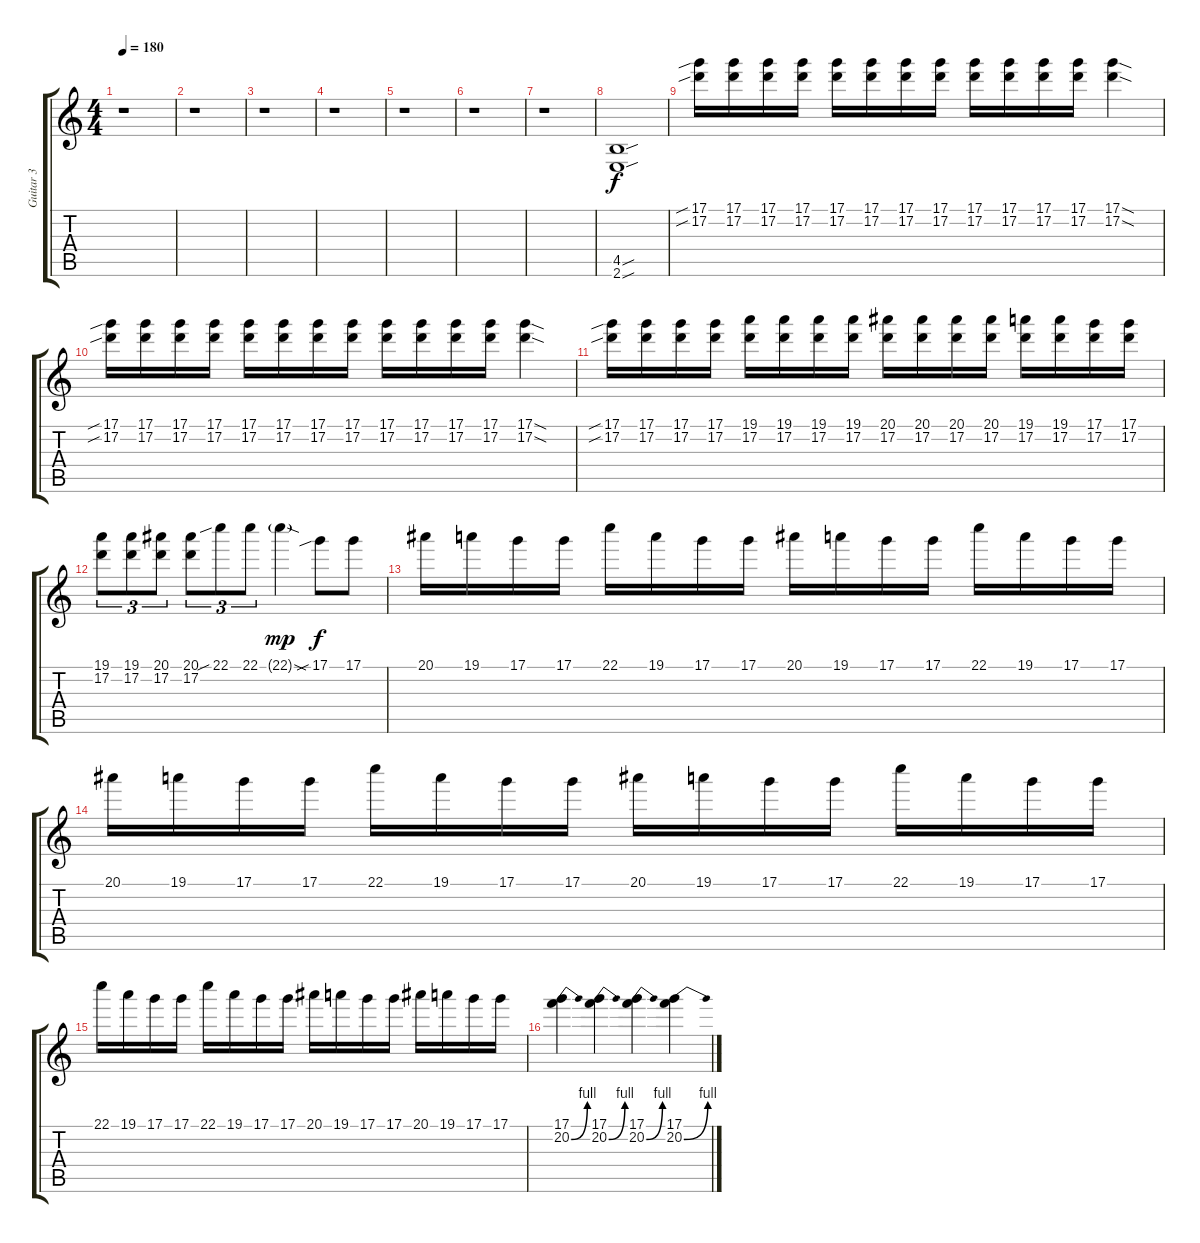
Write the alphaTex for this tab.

\track ("Guitar 3" "Guitar 3") {instrument distortionguitar}
\staff {score tabs}
\tuning (D4 A3 F3 C3 G2 D2) {hide}
\ts (4 4)
\tempo 180
\clef g2
\ks c
r.1{dy f} |
r.1 |
r.1 |
r.1 |
r.1 |
r.1 |
r.1 |
(4.5{sou} 2.6{sou}).1 |
(17.1{sib} 17.2{sib}).16 (17.1 17.2).16 (17.1 17.2).16 (17.1 17.2).16 (17.1 17.2).16 (17.1 17.2).16 (17.1 17.2).16 (17.1 17.2).16 (17.1 17.2).16 (17.1 17.2).16 (17.1 17.2).16 (17.1 17.2).16 (17.1{sod} 17.2{sod}).4 |
(17.1{sib} 17.2{sib}).16 (17.1 17.2).16 (17.1 17.2).16 (17.1 17.2).16 (17.1 17.2).16 (17.1 17.2).16 (17.1 17.2).16 (17.1 17.2).16 (17.1 17.2).16 (17.1 17.2).16 (17.1 17.2).16 (17.1 17.2).16 (17.1{sod} 17.2{sod}).4 |
(17.1{sib} 17.2{sib}).16 (17.1 17.2).16 (17.1 17.2).16 (17.1 17.2).16 (19.1 17.2).16 (19.1 17.2).16 (19.1 17.2).16 (19.1 17.2).16 (20.1 17.2).16 (20.1 17.2).16 (20.1 17.2).16 (20.1 17.2).16 (19.1 17.2).16 (19.1 17.2).16 (17.1 17.2).16 (17.1 17.2).16 |
(19.1 17.2).8{tu (3 2)} (19.1 17.2).8{tu (3 2)} (20.1 17.2).8{tu (3 2)} (20.1 17.2).8{tu (3 2)} 22.1{sib}.8{tu (3 2)} 22.1.8{tu (3 2)} 22.1{sod g}.4{dy mp} 17.1{sib}.8{dy f} 17.1.8 |
20.1.16 19.1.16 17.1.16 17.1.16 22.1.16 19.1.16 17.1.16 17.1.16 20.1.16 19.1.16 17.1.16 17.1.16 22.1.16 19.1.16 17.1.16 17.1.16 |
20.1.16 19.1.16 17.1.16 17.1.16 22.1.16 19.1.16 17.1.16 17.1.16 20.1.16 19.1.16 17.1.16 17.1.16 22.1.16 19.1.16 17.1.16 17.1.16 |
22.1.16 19.1.16 17.1.16 17.1.16 22.1.16 19.1.16 17.1.16 17.1.16 20.1.16 19.1.16 17.1.16 17.1.16 20.1.16 19.1.16 17.1.16 17.1.16 |
(17.1 20.2{be (bend 0 0 60 4)}).4 (17.1 20.2{be (bend 0 0 60 4)}).4 (17.1 20.2{be (bend 0 0 60 4)}).4 (17.1 20.2{be (bend 0 0 60 4)}).4
